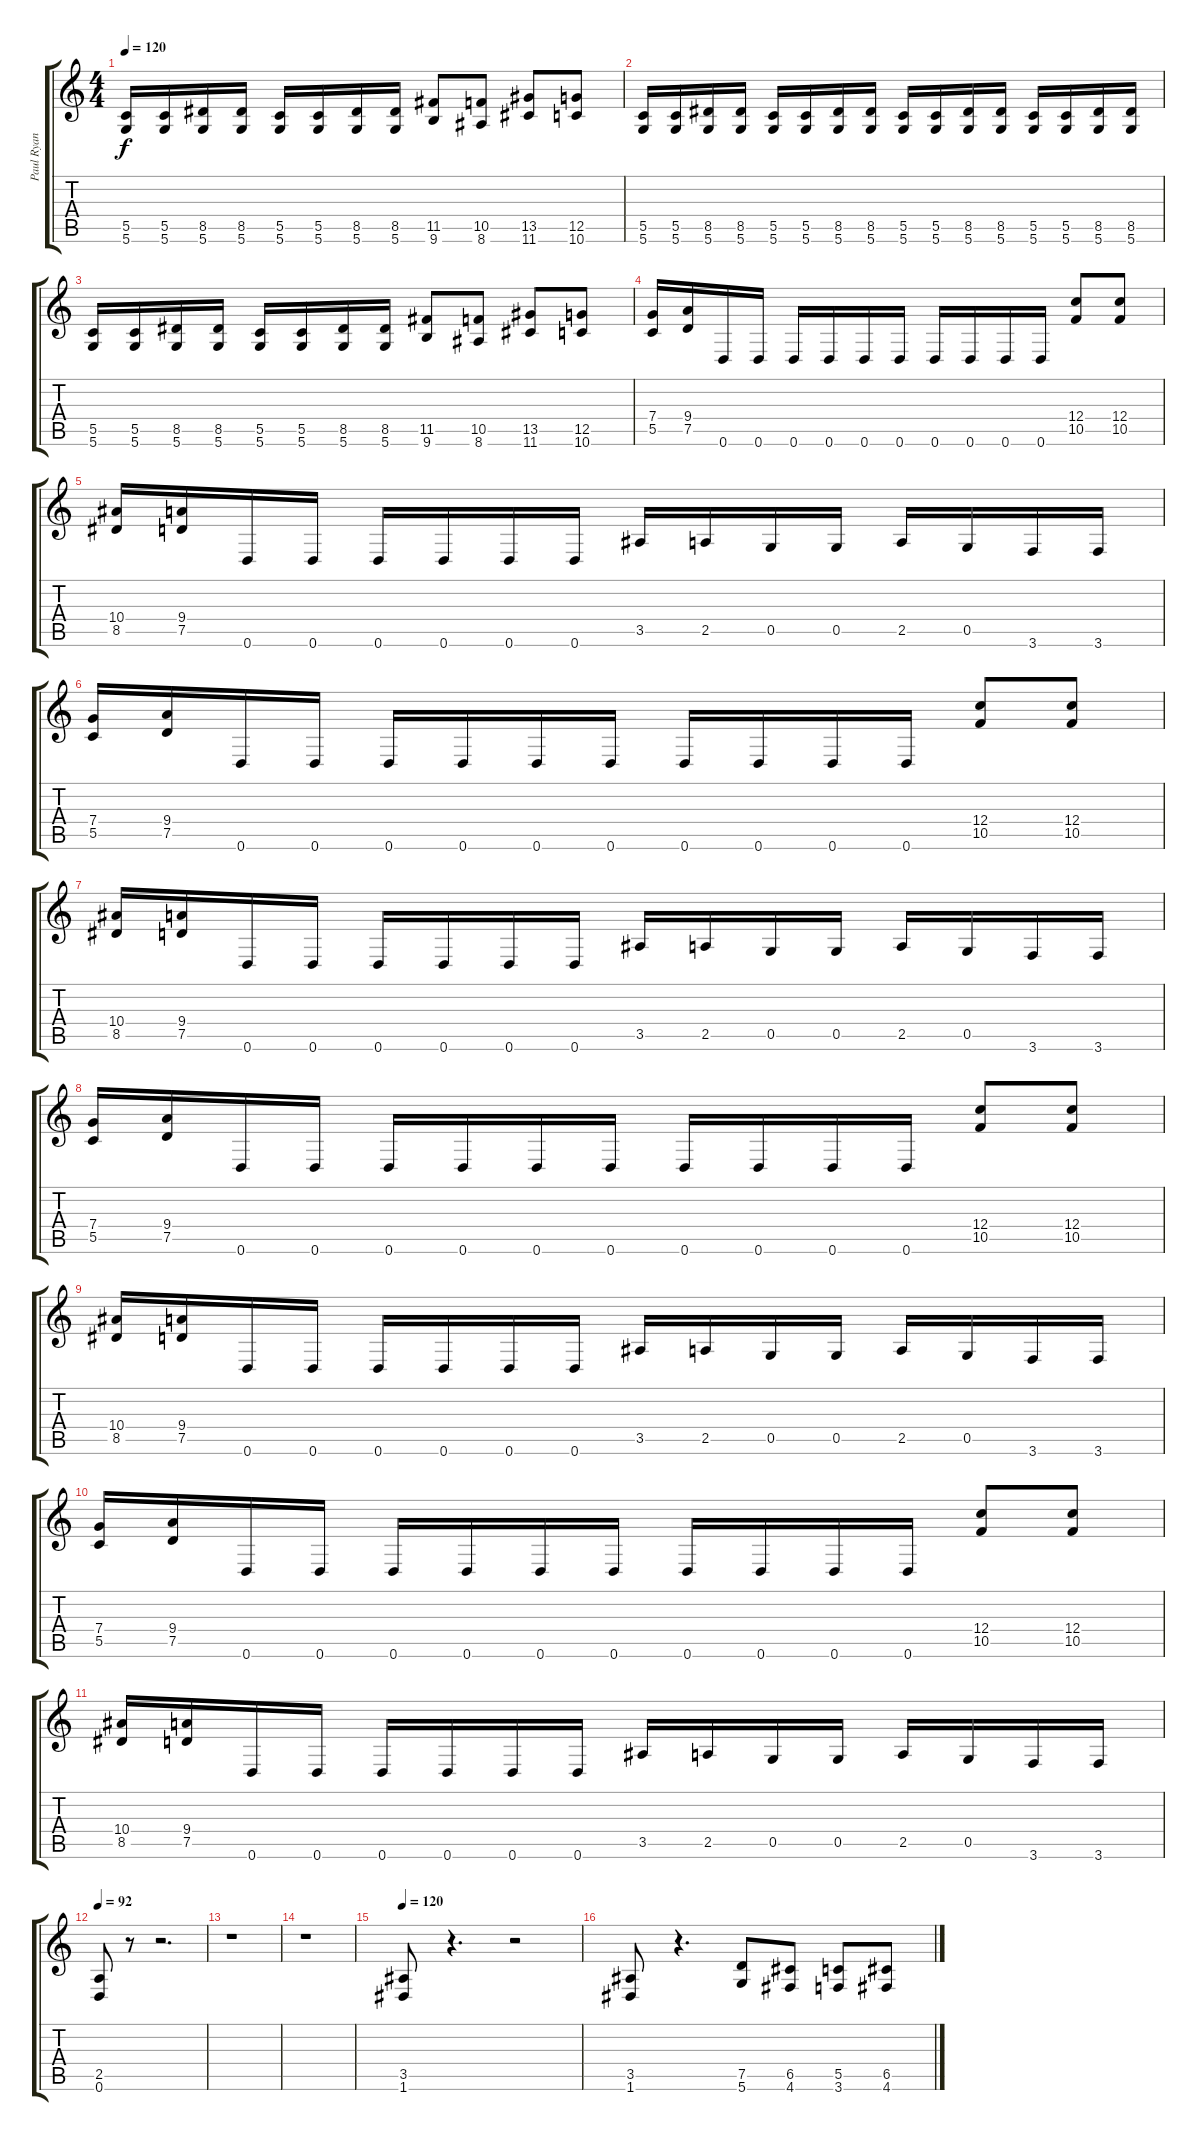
\track ("Paul Ryan (Guitar)" "Paul Ryan ") {instrument distortionguitar}
\staff {score tabs}
\tuning (D4 A3 F3 C3 G2 D2) {hide}
\ts (4 4)
\tempo 120
\clef g2
\ks c
(5.5 5.6).16{dy f} (5.5 5.6).16 (8.5 5.6).16 (8.5 5.6).16 (5.5 5.6).16 (5.5 5.6).16 (8.5 5.6).16 (8.5 5.6).16 (11.5 9.6).8 (10.5 8.6).8 (13.5 11.6).8 (12.5 10.6).8 |
(5.5 5.6).16 (5.5 5.6).16 (8.5 5.6).16 (8.5 5.6).16 (5.5 5.6).16 (5.5 5.6).16 (8.5 5.6).16 (8.5 5.6).16 (5.5 5.6).16 (5.5 5.6).16 (8.5 5.6).16 (8.5 5.6).16 (5.5 5.6).16 (5.5 5.6).16 (8.5 5.6).16 (8.5 5.6).16 |
(5.5 5.6).16 (5.5 5.6).16 (8.5 5.6).16 (8.5 5.6).16 (5.5 5.6).16 (5.5 5.6).16 (8.5 5.6).16 (8.5 5.6).16 (11.5 9.6).8 (10.5 8.6).8 (13.5 11.6).8 (12.5 10.6).8 |
(7.4 5.5).16 (9.4 7.5).16 0.6.16 0.6.16 0.6.16 0.6.16 0.6.16 0.6.16 0.6.16 0.6.16 0.6.16 0.6.16 (12.4 10.5).8 (12.4 10.5).8 |
(10.4 8.5).16 (9.4 7.5).16 0.6.16 0.6.16 0.6.16 0.6.16 0.6.16 0.6.16 3.5.16 2.5.16 0.5.16 0.5.16 2.5.16 0.5.16 3.6.16 3.6.16 |
(7.4 5.5).16 (9.4 7.5).16 0.6.16 0.6.16 0.6.16 0.6.16 0.6.16 0.6.16 0.6.16 0.6.16 0.6.16 0.6.16 (12.4 10.5).8 (12.4 10.5).8 |
(10.4 8.5).16 (9.4 7.5).16 0.6.16 0.6.16 0.6.16 0.6.16 0.6.16 0.6.16 3.5.16 2.5.16 0.5.16 0.5.16 2.5.16 0.5.16 3.6.16 3.6.16 |
(7.4 5.5).16 (9.4 7.5).16 0.6.16 0.6.16 0.6.16 0.6.16 0.6.16 0.6.16 0.6.16 0.6.16 0.6.16 0.6.16 (12.4 10.5).8 (12.4 10.5).8 |
(10.4 8.5).16 (9.4 7.5).16 0.6.16 0.6.16 0.6.16 0.6.16 0.6.16 0.6.16 3.5.16 2.5.16 0.5.16 0.5.16 2.5.16 0.5.16 3.6.16 3.6.16 |
(7.4 5.5).16 (9.4 7.5).16 0.6.16 0.6.16 0.6.16 0.6.16 0.6.16 0.6.16 0.6.16 0.6.16 0.6.16 0.6.16 (12.4 10.5).8 (12.4 10.5).8 |
(10.4 8.5).16 (9.4 7.5).16 0.6.16 0.6.16 0.6.16 0.6.16 0.6.16 0.6.16 3.5.16 2.5.16 0.5.16 0.5.16 2.5.16 0.5.16 3.6.16 3.6.16 |
\tempo 92
(2.5 0.6).8 r.8 r.2{d} |
r.1 |
r.1 |
\tempo 120
(3.5 1.6).8 r.4{d} r.2 |
(3.5 1.6).8 r.4{d} (7.5 5.6).8 (6.5 4.6).8 (5.5 3.6).8 (6.5 4.6).8
